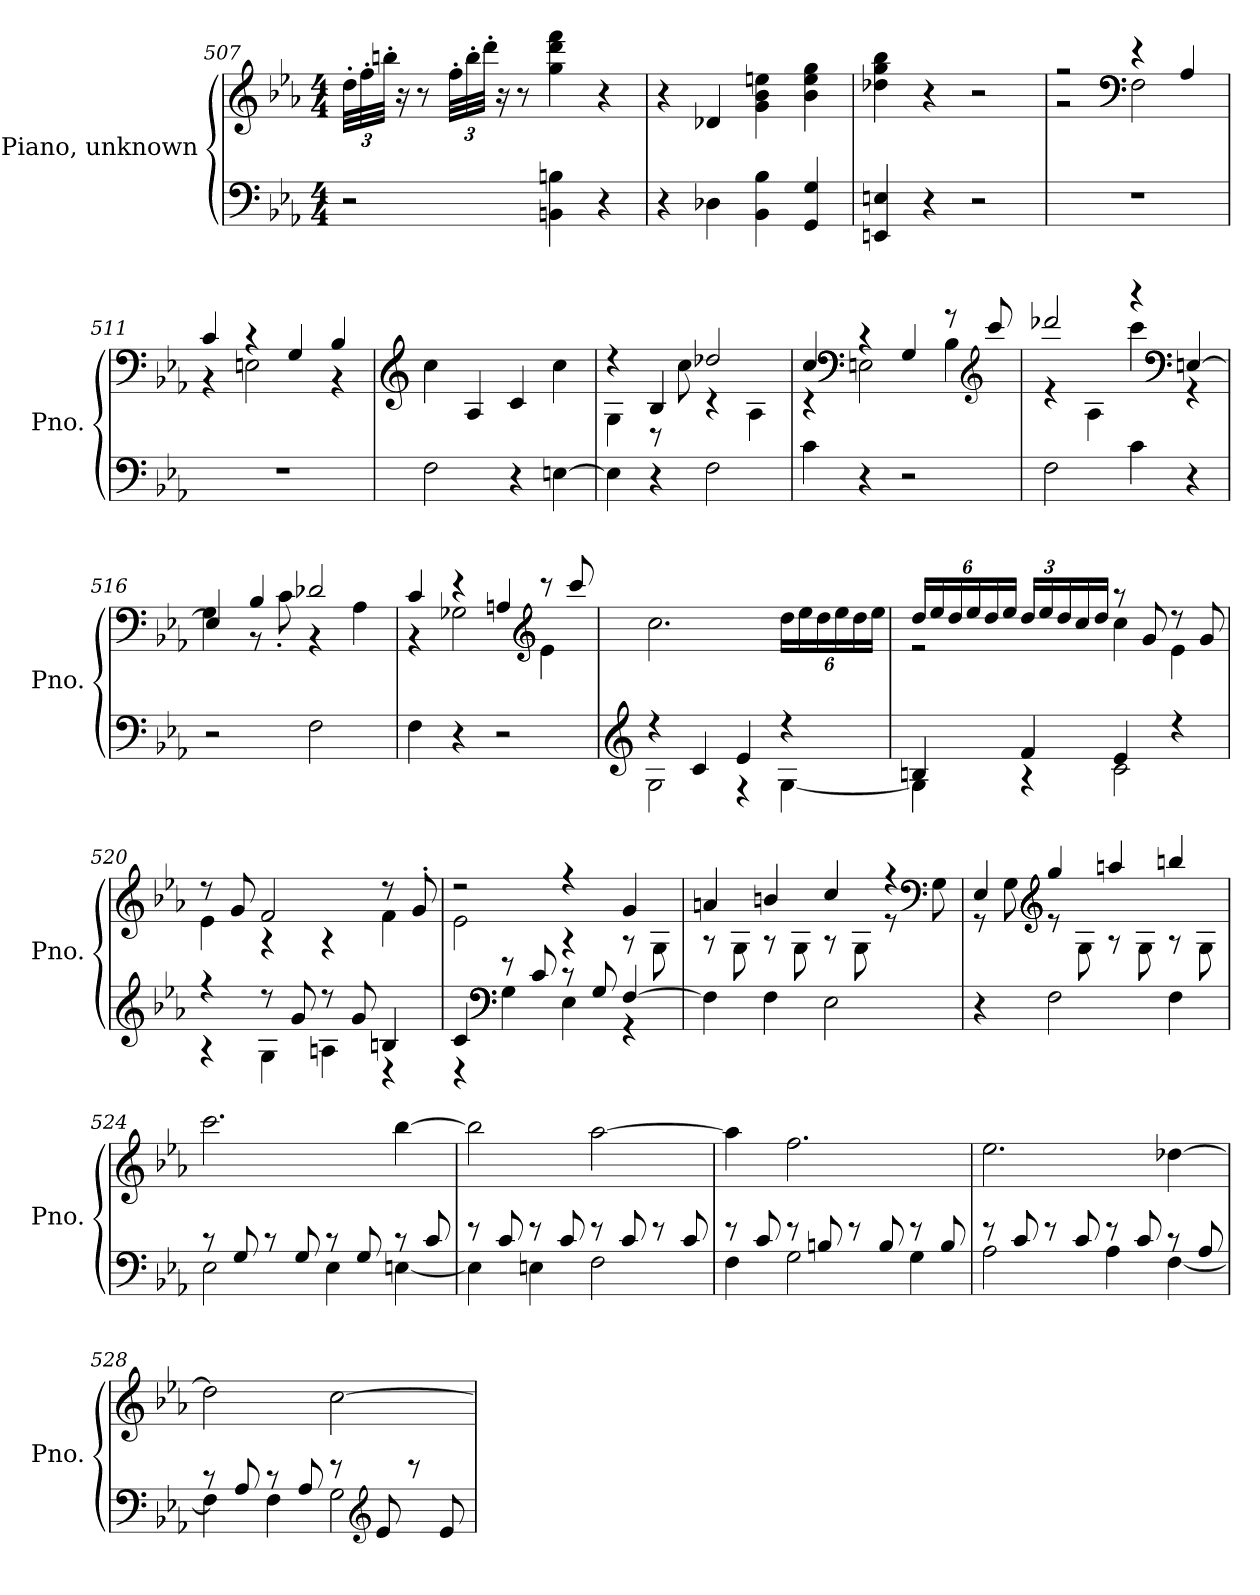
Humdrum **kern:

**kern	**kern
*part1	*part1
*staff2	*staff1
*I"Piano, unknown	*
*I'Pno.	*
!!LO:PB:g=z
*clefF4	*clefG2
*k[b-e-a-]	*k[b-e-a-]
*M4/4	*M4/4
*	*Xbrackettup
=507	=507
2r	48dd'\LLL
.	48ff'\
.	48bbn'\JJJ
.	16r
.	8r
.	48ff'\LLL
.	48bb'\
.	48ddd'\JJJ
.	16r
.	8r
4BBn\ 4Bn\	4gg\ 4ddd\ 4fff\
4r	4r
=508	=508
4r	4r
4D-X\	4d-X/
4BB-\ 4B-\	4g\ 4b-\ 4een\
4GG/ 4G/	4b-\ 4ee\ 4gg\
=509	=509
4EEn/ 4En/	4dd-X\ 4gg\ 4bb-\
4r	4r
2r	2r
=510	=510
*	*^
1r	2r	2r
*	*clefF4	*
.	4r	2F\
.	4A-/	.
=511	=511	=511
1r	4c/	4r
.	4r	2En\
.	4G/	.
.	4B-/	4r
*	*v	*v
=512	=512
*	*clefG2
2F\	4cc\
.	4A-/
4r	4c/
[4En\	4cc\
!!LO:LB:g=z
=513	=513
*	*^
4E\]	4r	4G\
4r	4B-/	8r
.	.	8cc\
2F\	2dd-X/	4r
.	.	4A-\
=514	=514	=514
4c\	4cc/	4r
*	*clefF4	*
4r	4r	2En\
2r	4G/	.
.	8r	4B-\
*	*clefG2	*
.	8ccc/	.
=515	=515	=515
2F\	2ddd-X/	4r
.	.	4A-\
4c\	4r	4ccc\
*	*clefF4	*
4r	[4En/	4r
=516	=516	=516
2r	4E/]	4G\
.	4B-/	8r
.	.	8c'\
2F\	2d-X/	4r
.	.	4A-\
=517	=517	=517
4F\	4c/	4r
4r	4r	2G-X\
2r	4An/	.
*	*clefG2	*
.	8r	4e-\
.	8ccc/	.
*	*v	*v
!!LO:LB:g=z
=518	=518
*clefG2	*
*^	*
4r	2G\	2.cc\
4c/	.	.
4e-/	4r	.
4r	[4G\	24dd\LL
.	.	24ee-\
.	.	24dd\
.	.	24ee-\
.	.	24dd\
.	.	24ee-\JJ
=519	=519	=519
*	*	*^
4Bn/	4G\]	24dd/LL	2r
.	.	24ee-/	.
.	.	24dd/	.
.	.	24ee-/	.
.	.	24dd/	.
.	.	24ee-/JJ	.
4f/	4r	24dd/LL	.
.	.	24ee-/	.
.	.	24dd/	.
.	.	16cc/	.
.	.	16dd/JJ	.
4e-/	2c\	8r	4cc\
.	.	8g/	.
4r	.	8r	4e-\
.	.	8g/	.
=520	=520	=520	=520
4r	4r	8r	4e-\
.	.	8g/	.
8r	4G\	2f/	4r
8g/	.	.	.
8r	4An\	.	4r
8g/	.	.	.
4Bn/	4r	8r	4f\
.	.	8g'/	.
!!LO:LB:g=z	!!
=521	=521	=521	=521
4c/	4r	2r	2e-\
*clefF4	*	*	*
8r	4G\	.	.
8c/	.	.	.
8r	4E-\	4r	4r
8G/	.	.	.
[4F/	4r	4g/	8r
.	.	.	8G\
*v	*v	*	*
=522	=522	=522
4F\]	4an/	8r
.	.	8G\
4F\	4bn/	8r
.	.	8G\
2E-\	4cc/	8r
.	.	8G\
.	4r	8r
*	*clefF4	*
.	.	8G\
=523	=523	=523
4r	4E-/	8r
.	.	8G\
*	*clefG2	*
2F\	4gg/	8r
.	.	8G\
.	4aan/	8r
.	.	8G\
4F\	4bbn/	8r
.	.	8G\
*	*v	*v
=524	=524
*^	*
8r	2E-\	2.ccc\
8G/	.	.
8r	.	.
8G/	.	.
8r	4E-\	.
8G/	.	.
8r	[4En\	[4bb-\
8c/	.	.
!!LO:LB:g=z
=525	=525	=525
8r	4E\]	2bb-\]
8c/	.	.
8r	4En\	.
8c/	.	.
8r	2F\	[2aa-\
8c/	.	.
8r	.	.
8c/	.	.
=526	=526	=526
8r	4F\	4aa-\]
8c/	.	.
8r	2G\	2.ff\
8Bn/	.	.
8r	.	.
8B/	.	.
8r	4G\	.
8B/	.	.
=527	=527	=527
8r	2A-\	2.ee-\
8c/	.	.
8r	.	.
8c/	.	.
8r	4A-\	.
8c/	.	.
8r	[4F\	[4dd-X\
8A-/	.	.
!!LO:LB:g=z
=528	=528	=528
8r	4F\]	2dd-\]
8A-/	.	.
8r	4F\	.
8A-/	.	.
8r	2G\	[2cc\
*clefG2	*	*
8e-/	.	.
8r	.	.
8e-/	.	.
*v	*v	*
=	=
*-	*-
